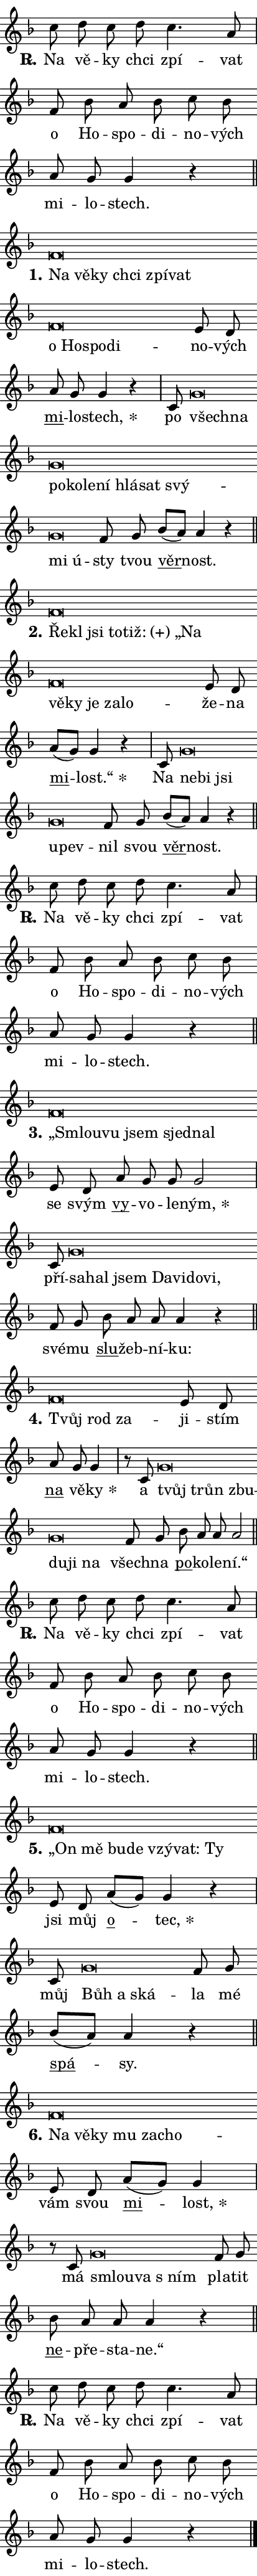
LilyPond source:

\version "2.22.1"
\header { tagline = "" }
\paper {
  indent = 0\cm
  top-margin = 0\cm
  right-margin = 0\cm
  bottom-margin = 0\cm
  left-margin = 0\cm
  paper-width = 7\cm
  page-breaking = #ly:one-page-breaking
  system-system-spacing.basic-distance = #11
  score-system-spacing.basic-distance = #11.3
  ragged-last = ##f
}


%% Author: Thomas Morley
%% https://lists.gnu.org/archive/html/lilypond-user/2020-05/msg00002.html
#(define (line-position grob)
"Returns position of @var[grob} in current system:
   @code{'start}, if at first time-step
   @code{'end}, if at last time-step
   @code{'middle} otherwise
"
  (let* ((col (ly:item-get-column grob))
         (ln (ly:grob-object col 'left-neighbor))
         (rn (ly:grob-object col 'right-neighbor))
         (col-to-check-left (if (ly:grob? ln) ln col))
         (col-to-check-right (if (ly:grob? rn) rn col))
         (break-dir-left
           (and
             (ly:grob-property col-to-check-left 'non-musical #f)
             (ly:item-break-dir col-to-check-left)))
         (break-dir-right
           (and
             (ly:grob-property col-to-check-right 'non-musical #f)
             (ly:item-break-dir col-to-check-right))))
        (cond ((eqv? 1 break-dir-left) 'start)
              ((eqv? -1 break-dir-right) 'end)
              (else 'middle))))

#(define (tranparent-at-line-position vctor)
  (lambda (grob)
  "Relying on @code{line-position} select the relevant enry from @var{vctor}.
Used to determine transparency,"
    (case (line-position grob)
      ((end) (not (vector-ref vctor 0)))
      ((middle) (not (vector-ref vctor 1)))
      ((start) (not (vector-ref vctor 2))))))

noteHeadBreakVisibility =
#(define-music-function (break-visibility)(vector?)
"Makes @code{NoteHead}s transparent relying on @var{break-visibility}"
#{
  \override NoteHead.transparent =
    #(tranparent-at-line-position break-visibility)
#})

#(define delete-ledgers-for-transparent-note-heads
  (lambda (grob)
    "Reads whether a @code{NoteHead} is transparent.
If so this @code{NoteHead} is removed from @code{'note-heads} from
@var{grob}, which is supposed to be @code{LedgerLineSpanner}.
As a result ledgers are not printed for this @code{NoteHead}"
    (let* ((nhds-array (ly:grob-object grob 'note-heads))
           (nhds-list
             (if (ly:grob-array? nhds-array)
                 (ly:grob-array->list nhds-array)
                 '()))
           ;; Relies on the transparent-property being done before
           ;; Staff.LedgerLineSpanner.after-line-breaking is executed.
           ;; This is fragile ...
           (to-keep
             (remove
               (lambda (nhd)
                 (ly:grob-property nhd 'transparent #f))
               nhds-list)))
      ;; TODO find a better method to iterate over grob-arrays, similiar
      ;; to filter/remove etc for lists
      ;; For now rebuilt from scratch
      (set! (ly:grob-object grob 'note-heads)  '())
      (for-each
        (lambda (nhd)
          (ly:pointer-group-interface::add-grob grob 'note-heads nhd))
        to-keep))))

hideNotes = {
  \noteHeadBreakVisibility #begin-of-line-visible
}
unHideNotes = {
  \noteHeadBreakVisibility #all-visible
}

% work-around for resetting accidentals
% https://lilypond.org/doc/v2.23/Documentation/notation/displaying-rhythms#unmetered-music
cadenzaMeasure = {
  \cadenzaOff
  \partial 1024 s1024
  \cadenzaOn
}

#(define-markup-command (accent layout props text) (markup?)
  "Underline accented syllable"
  (interpret-markup layout props
    #{\markup \override #'(offset . 4.3) \underline { #text }#}))

responsum = \markup \concat {
  "R" \hspace #-1.05 \path #0.1 #'((moveto 0 0.07) (lineto 0.9 0.8)) \hspace #0.05 "."
}

\layout {
    \context {
        \Staff
        \remove "Time_signature_engraver"
        \override LedgerLineSpanner.after-line-breaking = #delete-ledgers-for-transparent-note-heads
    }
    \context {
        \Voice {
            \override NoteHead.output-attributes = #'((class . "notehead"))
            \override Hairpin.height = #0.55
        }
    }
    \context {
        \Lyrics {
            \override StanzaNumber.output-attributes = #'((class . "stanzanumber"))
            \override LyricSpace.minimum-distance = #0.9
            \override LyricText.font-name = #"TeX Gyre Schola"
            \override LyricText.font-size = 1
            \override StanzaNumber.font-name = #"TeX Gyre Schola Bold"
            \override StanzaNumber.font-size = 1
        }
    }
}

% magnetic-lyrics.ily
%
%   written by
%     Jean Abou Samra <jean@abou-samra.fr>
%     Werner Lemberg <wl@gnu.org>
%
%   adapted by
%     Jiri Hon <jiri.hon@gmail.com>
%
% Version 2022-Apr-15

% https://www.mail-archive.com/lilypond-user@gnu.org/msg149350.html

#(define (Left_hyphen_pointer_engraver context)
   "Collect syllable-hyphen-syllable occurrences in lyrics and store
them in properties.  This engraver only looks to the left.  For
example, if the lyrics input is @code{foo -- bar}, it does the
following.

@itemize @bullet
@item
Set the @code{text} property of the @code{LyricHyphen} grob between
@q{foo} and @q{bar} to @code{foo}.

@item
Set the @code{left-hyphen} property of the @code{LyricText} grob with
text @q{foo} to the @code{LyricHyphen} grob between @q{foo} and
@q{bar}.
@end itemize

Use this auxiliary engraver in combination with the
@code{lyric-@/text::@/apply-@/magnetic-@/offset!} hook."
   (let ((hyphen #f)
         (text #f))
     (make-engraver
      (acknowledgers
       ((lyric-syllable-interface engraver grob source-engraver)
        (set! text grob)))
      (end-acknowledgers
       ((lyric-hyphen-interface engraver grob source-engraver)
        ;(when (not (grob::has-interface grob 'lyric-space-interface))
          (set! hyphen grob)));)
      ((stop-translation-timestep engraver)
       (when (and text hyphen)
         (ly:grob-set-object! text 'left-hyphen hyphen))
       (set! text #f)
       (set! hyphen #f)))))

#(define (lyric-text::apply-magnetic-offset! grob)
   "If the space between two syllables is less than the value in
property @code{LyricText@/.details@/.squash-threshold}, move the right
syllable to the left so that it gets concatenated with the left
syllable.

Use this function as a hook for
@code{LyricText@/.after-@/line-@/breaking} if the
@code{Left_@/hyphen_@/pointer_@/engraver} is active."
   (let ((hyphen (ly:grob-object grob 'left-hyphen #f)))
     (when hyphen
       (let ((left-text (ly:spanner-bound hyphen LEFT)))
         (when (grob::has-interface left-text 'lyric-syllable-interface)
           (let* ((common (ly:grob-common-refpoint grob left-text X))
                  (this-x-ext (ly:grob-extent grob common X))
                  (left-x-ext
                   (begin
                     ;; Trigger magnetism for left-text.
                     (ly:grob-property left-text 'after-line-breaking)
                     (ly:grob-extent left-text common X)))
                  ;; `delta` is the gap width between two syllables.
                  (delta (- (interval-start this-x-ext)
                            (interval-end left-x-ext)))
                  (details (ly:grob-property grob 'details))
                  (threshold (assoc-get 'squash-threshold details 0.2)))
             (when (< delta threshold)
               (let* (;; We have to manipulate the input text so that
                      ;; ligatures crossing syllable boundaries are not
                      ;; disabled.  For languages based on the Latin
                      ;; script this is essentially a beautification.
                      ;; However, for non-Western scripts it can be a
                      ;; necessity.
                      (lt (ly:grob-property left-text 'text))
                      (rt (ly:grob-property grob 'text))
                      (is-space (grob::has-interface hyphen 'lyric-space-interface))
                      (space (if is-space " " ""))
                      (space-markup (grob-interpret-markup grob " "))
                      (space-size (interval-length (ly:stencil-extent space-markup X)))
                      (extra-delta (if is-space space-size 0))
                      ;; Append new syllable.
                      (ltrt-space (if (and (string? lt) (string? rt))
                                (string-append lt space rt)
                                (make-concat-markup (list lt space rt))))
                      ;; Right-align `ltrt` to the right side.
                      (ltrt-space-markup (grob-interpret-markup
                               grob
                               (make-translate-markup
                                (cons (interval-length this-x-ext) 0)
                                (make-right-align-markup ltrt-space)))))
                 (begin
                   ;; Don't print `left-text`.
                   (ly:grob-set-property! left-text 'stencil #f)
                   ;; Set text and stencil (which holds all collected
                   ;; syllables so far) and shift it to the left.
                   (ly:grob-set-property! grob 'text ltrt-space)
                   (ly:grob-set-property! grob 'stencil ltrt-space-markup)
                   (ly:grob-translate-axis! grob (- (- delta extra-delta)) X))))))))))


#(define (lyric-hyphen::displace-bounds-first grob)
   ;; Make very sure this callback isn't triggered too early.
   (let ((left (ly:spanner-bound grob LEFT))
         (right (ly:spanner-bound grob RIGHT)))
     (ly:grob-property left 'after-line-breaking)
     (ly:grob-property right 'after-line-breaking)
     (ly:lyric-hyphen::print grob)))

squashThreshold = #0.4

\layout {
  \context {
    \Lyrics
    \consists #Left_hyphen_pointer_engraver
    \override LyricText.after-line-breaking =
      #lyric-text::apply-magnetic-offset!
    \override LyricHyphen.stencil = #lyric-hyphen::displace-bounds-first
    \override LyricText.details.squash-threshold = \squashThreshold
    \override LyricHyphen.minimum-distance = 0
    \override LyricHyphen.minimum-length = \squashThreshold
  }
}

squash = \override LyricText.details.squash-threshold = 9999
unSquash = \override LyricText.details.squash-threshold = \squashThreshold

left = \override LyricText.self-alignment-X = #LEFT
unLeft = \revert LyricText.self-alignment-X

starOffset = #(lambda (grob) 
                (let ((x_offset (ly:self-alignment-interface::aligned-on-x-parent grob)))
                  (if (= x_offset 0) 0 (+ x_offset 1.2))))

star = #(define-music-function (syllable)(string?)
"Append star separator at the end of a syllable"
#{
  \once \override LyricText.X-offset = #starOffset
  \lyricmode { \markup {
    #syllable
    \override #'((font-name . "TeX Gyre Schola Bold")) \hspace #0.2 \lower #0.65 \larger "*"
  } }
#})

starAccent = #(define-music-function (syllable)(string?)
"Append star separator at the end of a syllable and make accent"
#{
  \once \override LyricText.X-offset = #starOffset
  \lyricmode { \markup {
    \accent #syllable
    \override #'((font-name . "TeX Gyre Schola Bold")) \hspace #0.2 \lower #0.65 \larger "*"
  } }
#})

breath = #(define-music-function (syllable)(string?)
"Append breathing indicator at the end of a syllable"
#{
  \lyricmode { \markup { #syllable "+" } }
#})

optionalBreath = #(define-music-function (syllable)(string?)
"Append optional breathing indicator at the end of a syllable"
#{
  \lyricmode { \markup { #syllable "(+)" } }
#})


\score {
    <<
        \new Voice = "melody" { \cadenzaOn \key f \major \relative { c''8 d c d c4. a8 \cadenzaMeasure \bar "|" f bes a bes \bar "" c bes \bar "" a g g4 r \cadenzaMeasure \bar "||" \break } }
        \new Lyrics \lyricsto "melody" { \lyricmode { \set stanza = \responsum
Na vě -- ky chci zpí -- vat o Ho -- spo -- di -- no -- vých mi -- lo -- stech. } }
    >>
    \layout {}
}

\score {
    <<
        \new Voice = "melody" { \cadenzaOn \key f \major \relative { f'\breve*1/16 \hideNotes \breve*1/16 \bar "" \breve*1/16 \bar "" \breve*1/16 \bar "" \breve*1/16 \bar "" \breve*1/16 \bar "" \breve*1/16 \bar "" \breve*1/16 \bar "" \breve*1/16 \breve*1/16 \bar "" \unHideNotes e8 d \bar "" a' g g4 r \cadenzaMeasure \bar "|" c,8 g'\breve*1/16 \hideNotes \breve*1/16 \bar "" \breve*1/16 \bar "" \breve*1/16 \bar "" \breve*1/16 \bar "" \breve*1/16 \bar "" \breve*1/16 \bar "" \breve*1/16 \bar "" \breve*1/16 \bar "" \breve*1/16 \breve*1/16 \bar "" \unHideNotes f8 g \bar "" bes[( a)] a4 r \cadenzaMeasure \bar "||" \break } }
        \new Lyrics \lyricsto "melody" { \lyricmode { \set stanza = "1."
\left Na \squash vě -- ky chci zpí -- vat o Ho -- spo -- di -- \unLeft \unSquash no -- vých \markup \accent mi -- lo -- \star stech, po \left všech -- \squash na po -- ko -- le -- ní hlá -- sat svý -- mi ú -- \unLeft \unSquash sty tvou \markup \accent věr -- nost. } }
    >>
    \layout {}
}

\score {
    <<
        \new Voice = "melody" { \cadenzaOn \key f \major \relative { f'\breve*1/16 \hideNotes \breve*1/16 \bar "" \breve*1/16 \bar "" \breve*1/16 \bar "" \breve*1/16 \bar "" \breve*1/16 \bar "" \breve*1/16 \bar "" \breve*1/16 \bar "" \breve*1/16 \bar "" \breve*1/16 \breve*1/16 \bar "" \unHideNotes e8 d \bar "" a'[( g)] g4 r \cadenzaMeasure \bar "|" c,8 g'\breve*1/16 \hideNotes \breve*1/16 \bar "" \breve*1/16 \bar "" \breve*1/16 \breve*1/16 \bar "" \unHideNotes f8 g \bar "" bes[( a)] a4 r \cadenzaMeasure \bar "||" \break } }
        \new Lyrics \lyricsto "melody" { \lyricmode { \set stanza = "2."
\left Ře -- \squash kl jsi to -- \optionalBreath tiž: „Na vě -- ky je za -- lo -- \unLeft \unSquash že -- na \markup \accent mi -- \star lost.“ Na \left ne -- \squash bi jsi u -- pev -- \unLeft \unSquash nil svou \markup \accent věr -- nost. } }
    >>
    \layout {}
}

\score {
    <<
        \new Voice = "melody" { \cadenzaOn \key f \major \relative { c''8 d c d c4. a8 \cadenzaMeasure \bar "|" f bes a bes \bar "" c bes \bar "" a g g4 r \cadenzaMeasure \bar "||" \break } }
        \new Lyrics \lyricsto "melody" { \lyricmode { \set stanza = \responsum
Na vě -- ky chci zpí -- vat o Ho -- spo -- di -- no -- vých mi -- lo -- stech. } }
    >>
    \layout {}
}

\score {
    <<
        \new Voice = "melody" { \cadenzaOn \key f \major \relative { f'\breve*1/16 \hideNotes \breve*1/16 \bar "" \breve*1/16 \bar "" \breve*1/16 \breve*1/16 \bar "" \unHideNotes e8 d \bar "" a' g g g2 \cadenzaMeasure \bar "|" c,8 g'\breve*1/16 \hideNotes \breve*1/16 \bar "" \breve*1/16 \bar "" \breve*1/16 \bar "" \breve*1/16 \bar "" \breve*1/16 \breve*1/16 \bar "" \unHideNotes f8 g \bar "" bes a a a4 r \cadenzaMeasure \bar "||" \break } }
        \new Lyrics \lyricsto "melody" { \lyricmode { \set stanza = "3."
\left „Smlou -- \squash vu jsem sjed -- nal \unLeft \unSquash se svým \markup \accent vy -- vo -- le -- \star ným, pří -- \left sa -- \squash hal jsem Da -- vi -- do -- vi, \unLeft \unSquash své -- mu \markup \accent slu -- žeb -- ní -- ku: } }
    >>
    \layout {}
}

\score {
    <<
        \new Voice = "melody" { \cadenzaOn \key f \major \relative { f'\breve*1/16 \hideNotes \breve*1/16 \breve*1/16 \bar "" \unHideNotes e8 d \bar "" a' g g4 \cadenzaMeasure \bar "|" r8 c,8 g'\breve*1/16 \hideNotes \breve*1/16 \bar "" \breve*1/16 \bar "" \breve*1/16 \bar "" \breve*1/16 \breve*1/16 \bar "" \unHideNotes f8 g \bar "" bes a a a2 \cadenzaMeasure \bar "||" \break } }
        \new Lyrics \lyricsto "melody" { \lyricmode { \set stanza = "4."
\left Tvůj \squash rod za -- \unLeft \unSquash ji -- stím \markup \accent na vě -- \star ky a \left tvůj \squash trůn zbu -- du -- ji na \unLeft \unSquash všech -- na \markup \accent po -- ko -- le -- ní.“ } }
    >>
    \layout {}
}

\score {
    <<
        \new Voice = "melody" { \cadenzaOn \key f \major \relative { c''8 d c d c4. a8 \cadenzaMeasure \bar "|" f bes a bes \bar "" c bes \bar "" a g g4 r \cadenzaMeasure \bar "||" \break } }
        \new Lyrics \lyricsto "melody" { \lyricmode { \set stanza = \responsum
Na vě -- ky chci zpí -- vat o Ho -- spo -- di -- no -- vých mi -- lo -- stech. } }
    >>
    \layout {}
}

\score {
    <<
        \new Voice = "melody" { \cadenzaOn \key f \major \relative { f'\breve*1/16 \hideNotes \breve*1/16 \bar "" \breve*1/16 \bar "" \breve*1/16 \bar "" \breve*1/16 \bar "" \breve*1/16 \breve*1/16 \bar "" \unHideNotes e8 d \bar "" a'[( g)] g4 r \cadenzaMeasure \bar "|" c,8 g'\breve*1/16 \hideNotes \breve*1/16 \breve*1/16 \bar "" \unHideNotes f8 g \bar "" bes[( a)] a4 r \cadenzaMeasure \bar "||" \break } }
        \new Lyrics \lyricsto "melody" { \lyricmode { \set stanza = "5."
\left „On \squash mě bu -- de vzý -- vat: Ty \unLeft \unSquash jsi můj \markup \accent o -- \star tec, můj \left Bůh \squash a ská -- \unLeft \unSquash la mé \markup \accent spá -- sy. } }
    >>
    \layout {}
}

\score {
    <<
        \new Voice = "melody" { \cadenzaOn \key f \major \relative { f'\breve*1/16 \hideNotes \breve*1/16 \bar "" \breve*1/16 \bar "" \breve*1/16 \bar "" \breve*1/16 \breve*1/16 \bar "" \unHideNotes e8 d \bar "" a'[( g)] g4 \cadenzaMeasure \bar "|" r8 c,8 g'\breve*1/16 \hideNotes \breve*1/16 \breve*1/16 \bar "" \unHideNotes f8 g \bar "" bes a a a4 r \cadenzaMeasure \bar "||" \break } }
        \new Lyrics \lyricsto "melody" { \lyricmode { \set stanza = "6."
\left Na \squash vě -- ky mu za -- cho -- \unLeft \unSquash vám svou \markup \accent mi -- \star lost, má \left smlou -- \squash va "s ním" \unLeft \unSquash pla -- tit \markup \accent ne -- pře -- sta -- ne.“ } }
    >>
    \layout {}
}

\score {
    <<
        \new Voice = "melody" { \cadenzaOn \key f \major \relative { c''8 d c d c4. a8 \cadenzaMeasure \bar "|" f bes a bes \bar "" c bes \bar "" a g g4 r \cadenzaMeasure \bar "||" \break } \bar "|." }
        \new Lyrics \lyricsto "melody" { \lyricmode { \set stanza = \responsum
Na vě -- ky chci zpí -- vat o Ho -- spo -- di -- no -- vých mi -- lo -- stech. } }
    >>
    \layout {}
}
